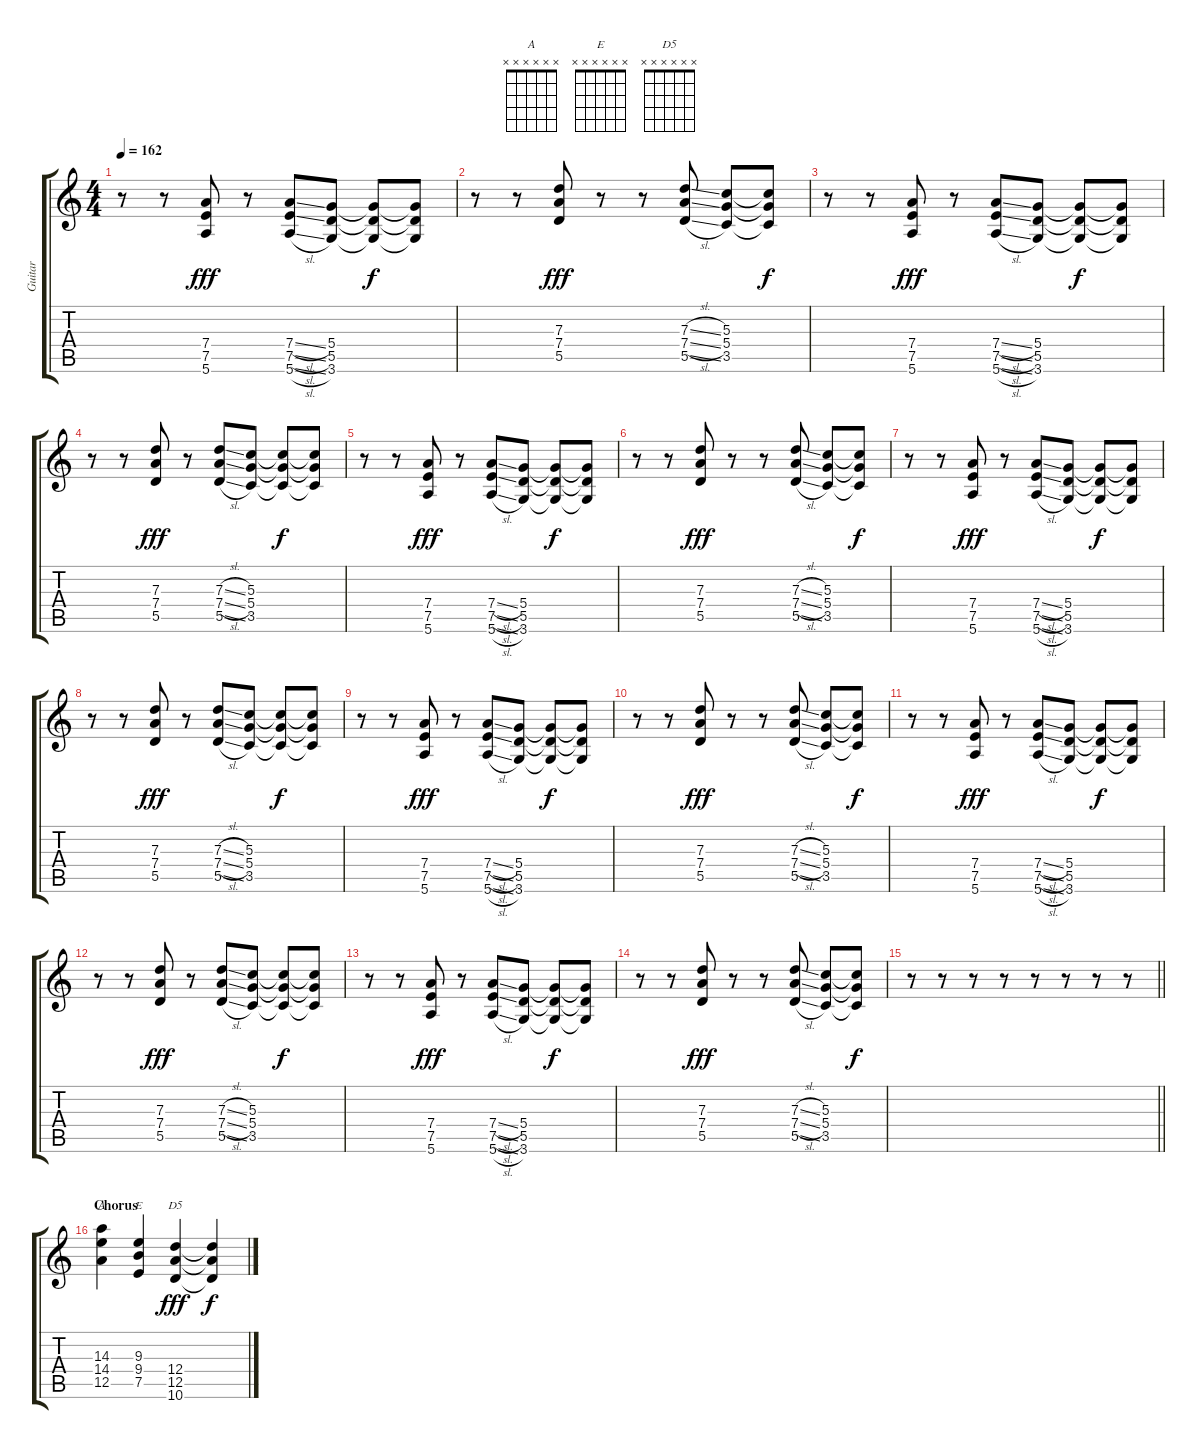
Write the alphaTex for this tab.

\track ("Guitar" "Guitar") {instrument overdrivenguitar}
\staff {score tabs}
\tuning (E4 B3 G3 D3 A2 E2) {hide}
\chord ("A" x x x x x x)
\chord ("E" x x x x x x)
\chord ("D5" x x x x x x)
\ts (4 4)
\tempo 162
\clef g2
\ks c
r.8{dy f} r.8 (7.4 7.5 5.6).8{dy fff} r.8 (7.4{sl} 7.5{sl} 5.6{sl}).8 (5.4 5.5 3.6).8 (5.4{t} 5.5{t} 3.6{t}).8{dy f} (5.4{t} 5.5{t} 3.6{t}).8 |
r.8 r.8 (7.3 7.4 5.5).8{dy fff} r.8 r.8 (7.3{sl} 7.4{sl} 5.5{sl}).8 (5.3 5.4 3.5).8 (5.3{t} 5.4{t} 3.5{t}).8{dy f} |
r.8 r.8 (7.4 7.5 5.6).8{dy fff} r.8 (7.4{sl} 7.5{sl} 5.6{sl}).8 (5.4 5.5 3.6).8 (5.4{t} 5.5{t} 3.6{t}).8{dy f} (5.4{t} 5.5{t} 3.6{t}).8 |
r.8 r.8 (7.3 7.4 5.5).8{dy fff} r.8 (7.3{sl} 7.4{sl} 5.5{sl}).8 (5.3 5.4 3.5).8 (5.3{t} 5.4{t} 3.5{t}).8{dy f} (5.3{t} 5.4{t} 3.5{t}).8 |
r.8 r.8 (7.4 7.5 5.6).8{dy fff} r.8 (7.4{sl} 7.5{sl} 5.6{sl}).8 (5.4 5.5 3.6).8 (5.4{t} 5.5{t} 3.6{t}).8{dy f} (5.4{t} 5.5{t} 3.6{t}).8 |
r.8 r.8 (7.3 7.4 5.5).8{dy fff} r.8 r.8 (7.3{sl} 7.4{sl} 5.5{sl}).8 (5.3 5.4 3.5).8 (5.3{t} 5.4{t} 3.5{t}).8{dy f} |
r.8 r.8 (7.4 7.5 5.6).8{dy fff} r.8 (7.4{sl} 7.5{sl} 5.6{sl}).8 (5.4 5.5 3.6).8 (5.4{t} 5.5{t} 3.6{t}).8{dy f} (5.4{t} 5.5{t} 3.6{t}).8 |
r.8 r.8 (7.3 7.4 5.5).8{dy fff} r.8 (7.3{sl} 7.4{sl} 5.5{sl}).8 (5.3 5.4 3.5).8 (5.3{t} 5.4{t} 3.5{t}).8{dy f} (5.3{t} 5.4{t} 3.5{t}).8 |
r.8 r.8 (7.4 7.5 5.6).8{dy fff} r.8 (7.4{sl} 7.5{sl} 5.6{sl}).8 (5.4 5.5 3.6).8 (5.4{t} 5.5{t} 3.6{t}).8{dy f} (5.4{t} 5.5{t} 3.6{t}).8 |
r.8 r.8 (7.3 7.4 5.5).8{dy fff} r.8 r.8 (7.3{sl} 7.4{sl} 5.5{sl}).8 (5.3 5.4 3.5).8 (5.3{t} 5.4{t} 3.5{t}).8{dy f} |
r.8 r.8 (7.4 7.5 5.6).8{dy fff} r.8 (7.4{sl} 7.5{sl} 5.6{sl}).8 (5.4 5.5 3.6).8 (5.4{t} 5.5{t} 3.6{t}).8{dy f} (5.4{t} 5.5{t} 3.6{t}).8 |
r.8 r.8 (7.3 7.4 5.5).8{dy fff} r.8 (7.3{sl} 7.4{sl} 5.5{sl}).8 (5.3 5.4 3.5).8 (5.3{t} 5.4{t} 3.5{t}).8{dy f} (5.3{t} 5.4{t} 3.5{t}).8 |
r.8 r.8 (7.4 7.5 5.6).8{dy fff} r.8 (7.4{sl} 7.5{sl} 5.6{sl}).8 (5.4 5.5 3.6).8 (5.4{t} 5.5{t} 3.6{t}).8{dy f} (5.4{t} 5.5{t} 3.6{t}).8 |
r.8 r.8 (7.3 7.4 5.5).8{dy fff} r.8 r.8 (7.3{sl} 7.4{sl} 5.5{sl}).8 (5.3 5.4 3.5).8 (5.3{t} 5.4{t} 3.5{t}).8{dy f} |
\barLineRight lightlight
r.8 r.8 r.8 r.8 r.8 r.8 r.8 r.8 |
\section ("" "Chorus")
(14.3 14.4 12.5).4{ch "A"} (9.3 9.4 7.5).4{ch "E"} (12.4 12.5 10.6).4{ch "D5" dy fff} (12.4{t} 12.5{t} 10.6{t}).4{dy f}
